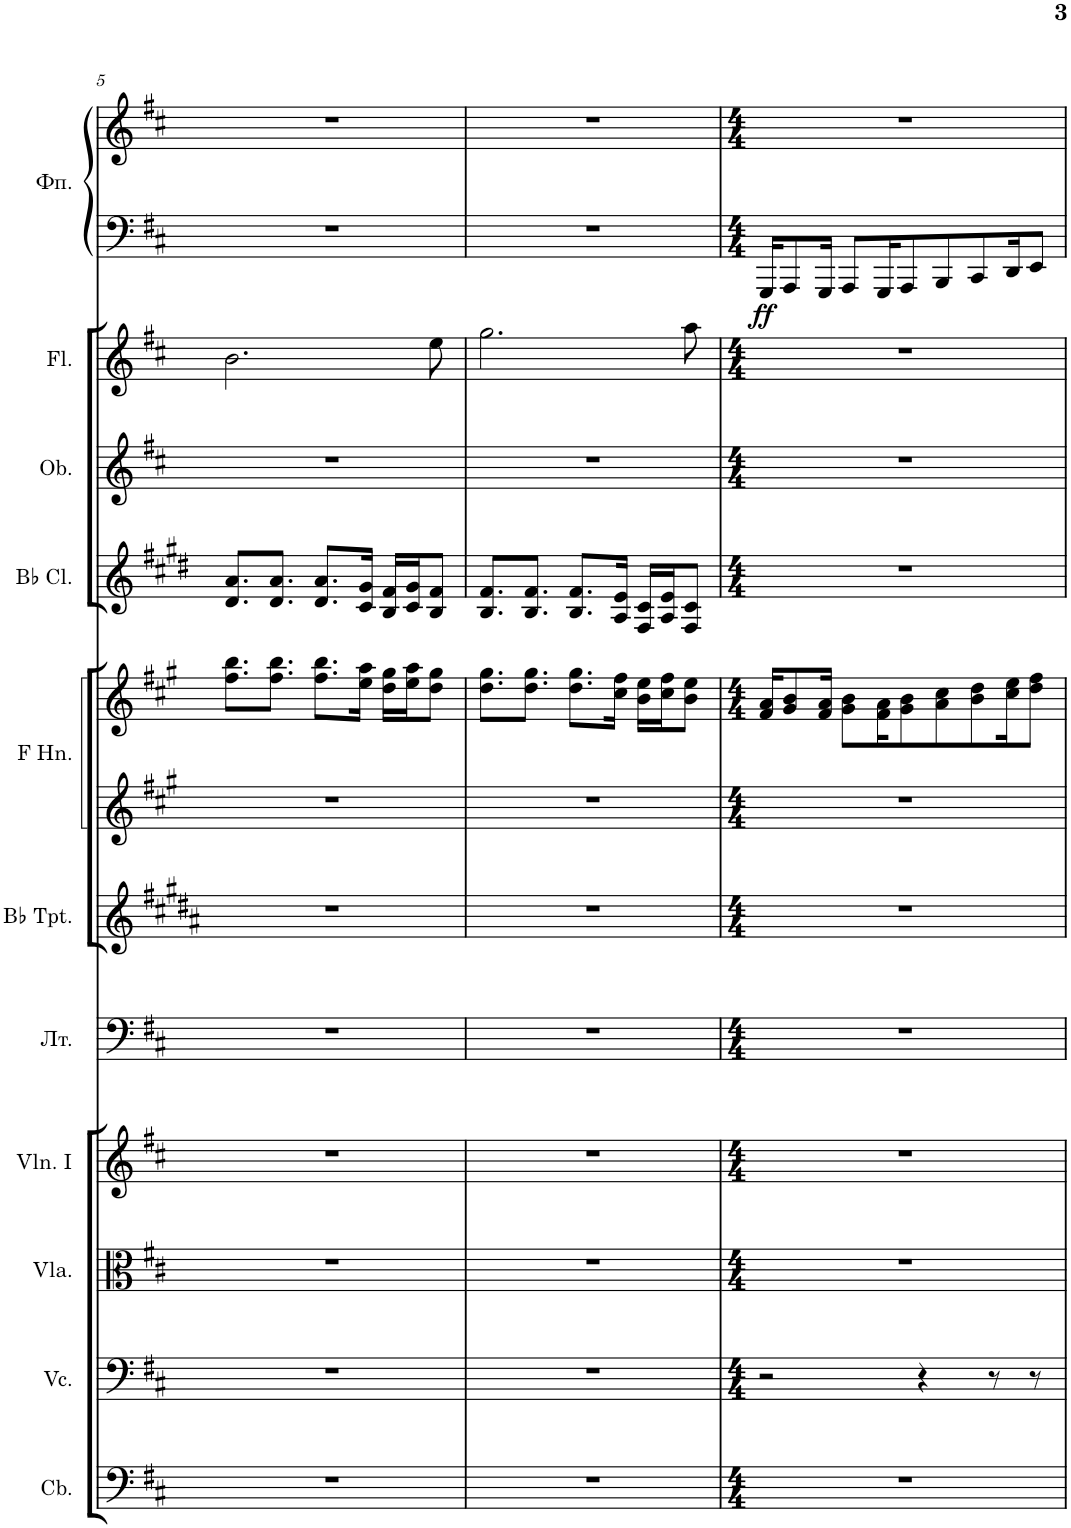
**kern	**kern	**kern	**kern	**kern	**kern	**kern	**kern	**kern	**kern	**kern	**kern	**kern	**dynam
*part11	*part10	*part9	*part8	*part7	*part6	*part5	*part5	*part4	*part3	*part2	*part1	*part1	*part1
*staff13	*staff12	*staff11	*staff10	*staff9	*staff8	*staff7	*staff6	*staff5	*staff4	*staff3	*staff2	*staff1	*staff1/2
*I"Contrabasses	*I"Violoncellos	*I"Violas	*I"Violins I	*I"Литавры	*I"Trumpets in Bb	*I"Horns in F	*	*I"Clarinets in Bb	*I"Oboes	*I"Flutes	*I"Фортепиано	*	*
*I'Cb.	*I'Vc.	*I'Vla.	*I'Vln. I	*	*	*	*	*	*I'Ob.	*I'Fl.	*	*	*
!!LO:PB:g=z
*clefF4	*clefF4	*clefC3	*clefG2	*clefF4	*clefG2	*clefG2	*clefG2	*clefG2	*clefG2	*clefG2	*clefF4	*clefG2	*
*Trd7c12	*	*	*	*	*Trd1c2	*Trd4c7	*Trd4c7	*Trd1c2	*	*	*	*	*
*k[f#c#]	*k[f#c#]	*k[f#c#]	*k[f#c#]	*k[f#c#]	*k[f#c#g#d#a#]	*k[f#c#g#]	*k[f#c#g#]	*k[f#c#g#d#]	*k[f#c#]	*k[f#c#]	*k[f#c#]	*k[f#c#]	*
*M7/8	*M7/8	*M7/8	*M7/8	*M7/8	*M7/8	*M7/8	*M7/8	*M7/8	*M7/8	*M7/8	*M7/8	*M7/8	*
=5	=5	=5	=5	=5	=5	=5	=5	=5	=5	=5	=5	=5	=5
2..r	2..r	2..r	2..r	2..r	2..r	2..r	8.ff#\ 8.bb\L	8.d#/ 8.a/L	2..r	2.b\	2..r	2..r	.
.	.	.	.	.	.	.	8.ff#\ 8.bb\J	8.d#/ 8.a/J	.	.	.	.	.
.	.	.	.	.	.	.	8.ff#\ 8.bb\L	8.d#/ 8.a/L	.	.	.	.	.
.	.	.	.	.	.	.	16ee\ 16aa\Jk	16c#/ 16g#/Jk	.	.	.	.	.
.	.	.	.	.	.	.	16dd\ 16gg#\LL	16B/ 16f#/LL	.	.	.	.	.
.	.	.	.	.	.	.	16ee\ 16aa\J	16c#/ 16g#/J	.	.	.	.	.
.	.	.	.	.	.	.	8dd\ 8gg#\J	8B/ 8f#/J	.	8ee\	.	.	.
=6	=6	=6	=6	=6	=6	=6	=6	=6	=6	=6	=6	=6	=6
2..r	2..r	2..r	2..r	2..r	2..r	2..r	8.dd\ 8.gg#\L	8.B/ 8.f#/L	2..r	2.gg\	2..r	2..r	.
.	.	.	.	.	.	.	8.dd\ 8.gg#\J	8.B/ 8.f#/J	.	.	.	.	.
.	.	.	.	.	.	.	8.dd\ 8.gg#\L	8.B/ 8.f#/L	.	.	.	.	.
.	.	.	.	.	.	.	16cc#\ 16ff#\Jk	16A/ 16e/Jk	.	.	.	.	.
.	.	.	.	.	.	.	16b\ 16ee\LL	16F#/ 16c#/LL	.	.	.	.	.
.	.	.	.	.	.	.	16cc#\ 16ff#\J	16A/ 16e/J	.	.	.	.	.
.	.	.	.	.	.	.	8b\ 8ee\J	8F#/ 8c#/J	.	8aa\	.	.	.
=7	=7	=7	=7	=7	=7	=7	=7	=7	=7	=7	=7	=7	=7
*M4/4	*M4/4	*M4/4	*M4/4	*M4/4	*M4/4	*M4/4	*M4/4	*M4/4	*M4/4	*M4/4	*M4/4	*M4/4	*
!	!	!	!	!	!	!	!	!	!	!	!	!	!LO:DY:b=2
1r	2r	1r	1r	1r	1r	1r	16f#/ 16a/KL	1r	1r	1r	16GGG/KL	1r	ff
.	.	.	.	.	.	.	8g#/ 8b/	.	.	.	8AAA/	.	.
.	.	.	.	.	.	.	16f#/ 16a/Jk	.	.	.	16GGG/Jk	.	.
.	.	.	.	.	.	.	8g#\ 8b\L	.	.	.	8AAA/L	.	.
.	.	.	.	.	.	.	16f#\ 16a\K	.	.	.	16GGG/K	.	.
.	.	.	.	.	.	.	8g#\ 8b\	.	.	.	8AAA/	.	.
.	4r	.	.	.	.	.	.	.	.	.	.	.	.
.	.	.	.	.	.	.	8a\ 8cc#\	.	.	.	8BBB/	.	.
.	.	.	.	.	.	.	8b\ 8dd\	.	.	.	8CC#/	.	.
.	8r	.	.	.	.	.	.	.	.	.	.	.	.
.	.	.	.	.	.	.	16cc#\ 16ee\K	.	.	.	16DD/K	.	.
.	8r	.	.	.	.	.	8dd\ 8ff#\J	.	.	.	8EE/J	.	.
=	=	=	=	=	=	=	=	=	=	=	=	=	=
*-	*-	*-	*-	*-	*-	*-	*-	*-	*-	*-	*-	*-	*-
